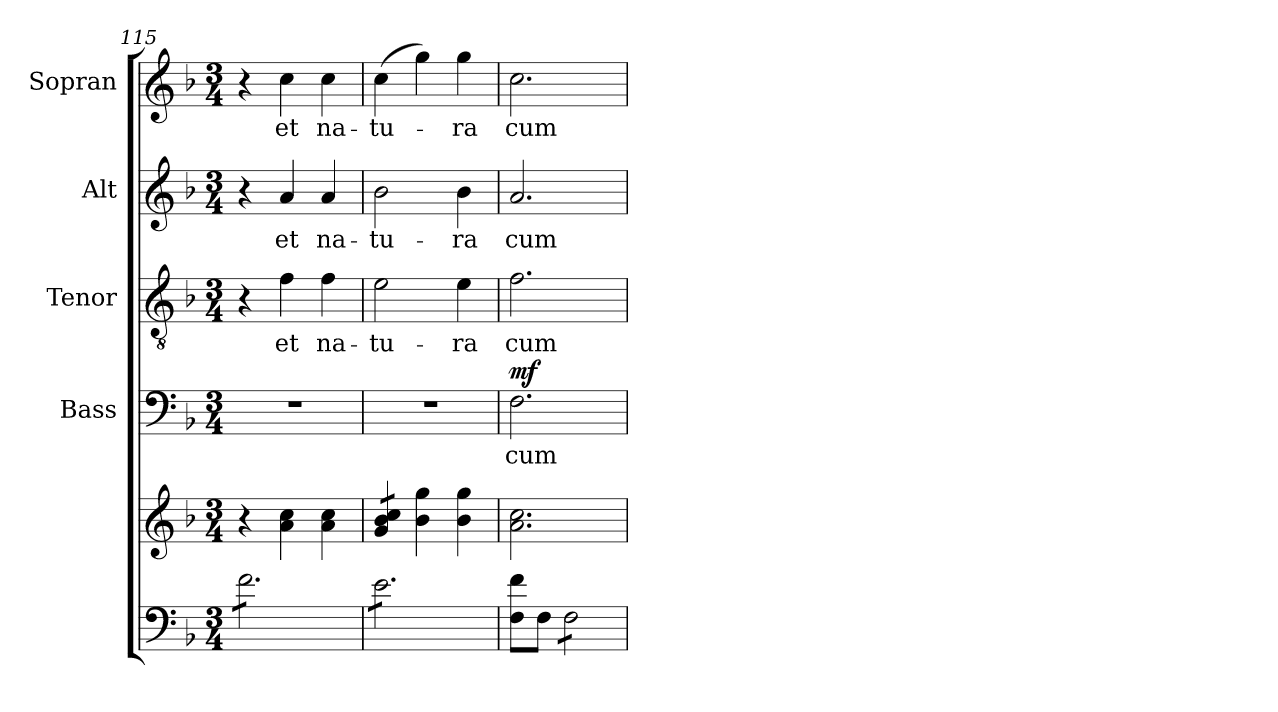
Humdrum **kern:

**kern	**kern	**kern	**text	**dynam	**kern	**text	**kern	**text	**kern	**text
*part5	*part5	*part4	*part4	*part4	*part3	*part3	*part2	*part2	*part1	*part1
*staff6	*staff5	*staff4	*staff4	*staff4	*staff3	*staff3	*staff2	*staff2	*staff1	*staff1
*	*	*I"Bass	*	*	*I"Tenor	*	*I"Alt	*	*I"Sopran	*
*	*	*I'B.	*	*	*I'T.	*	*I'A.	*	*I'S.	*
*clefF4	*clefG2	*clefF4	*	*	*clefGv2	*	*clefG2	*	*clefG2	*
*k[b-]	*k[b-]	*k[b-]	*	*	*k[b-]	*	*k[b-]	*	*k[b-]	*
*F:	*F:	*F:	*	*	*F:	*	*F:	*	*F:	*
*M3/4	*M3/4	*M3/4	*	*	*M3/4	*	*M3/4	*	*M3/4	*
=115	=115	=115	=115	=115	=115	=115	=115	=115	=115	=115
*tremolo	*	*	*	*	*	*	*	*	*	*
8f\L	4r	2.r	.	.	4r	.	4r	.	4r	.
8f\	.	.	.	.	.	.	.	.	.	.
!	!	!	!	!	!	!LO:LY:b	!	!LO:LY:b	!	!LO:LY:b
8f\	4a\ 4cc\	.	.	.	4f\	et	4a/	et	4cc\	et
8f\	.	.	.	.	.	.	.	.	.	.
!	!	!	!	!	!	!LO:LY:b	!	!LO:LY:b	!	!LO:LY:b
8f\	4a\ 4cc\	.	.	.	4f\	na-	4a/	na-	4cc\	na-
8f\J	.	.	.	.	.	.	.	.	.	.
=116	=116	=116	=116	=116	=116	=116	=116	=116	=116	=116
!	!	!	!	!	!	!LO:LY:b	!	!LO:LY:b	!	!LO:LY:b
*	*tremolo	*	*	*	*	*	*	*	*	*
8e\L	8g/ 8b-/ 8cc/L	2.r	.	.	2e\	-tu-	2b-\	-tu-	(>4cc\	-tu-
8e\	8g/ 8b-/ 8cc/J	.	.	.	.	.	.	.	.	.
*	*Xtremolo	*	*	*	*	*	*	*	*	*
8e\	4b-\ 4gg\	.	.	.	.	.	.	.	4gg\)	.
8e\	.	.	.	.	.	.	.	.	.	.
!	!	!	!	!	!	!LO:LY:b	!	!LO:LY:b	!	!LO:LY:b
8e\	4b-\ 4gg\	.	.	.	4e\	-ra	4b-\	-ra	4gg\	-ra
8e\J	.	.	.	.	.	.	.	.	.	.
*Xtremolo	*	*	*	*	*	*	*	*	*	*
=117	=117	=117	=117	=117	=117	=117	=117	=117	=117	=117
!	!	!	!LO:LY:b	!LO:DY:a	!	!LO:LY:b	!	!LO:LY:b	!	!LO:LY:b
8F\ 8f\L	2.a\ 2.cc\	2.F\	cum	mf	2.f\	cum	2.a/	cum	2.cc\	cum
8F\J	.	.	.	.	.	.	.	.	.	.
*tremolo	*	*	*	*	*	*	*	*	*	*
8F\L	.	.	.	.	.	.	.	.	.	.
8F\	.	.	.	.	.	.	.	.	.	.
8F\	.	.	.	.	.	.	.	.	.	.
8F\J	.	.	.	.	.	.	.	.	.	.
*Xtremolo	*	*	*	*	*	*	*	*	*	*
=	=	=	=	=	=	=	=	=	=	=
*-	*-	*-	*-	*-	*-	*-	*-	*-	*-	*-
